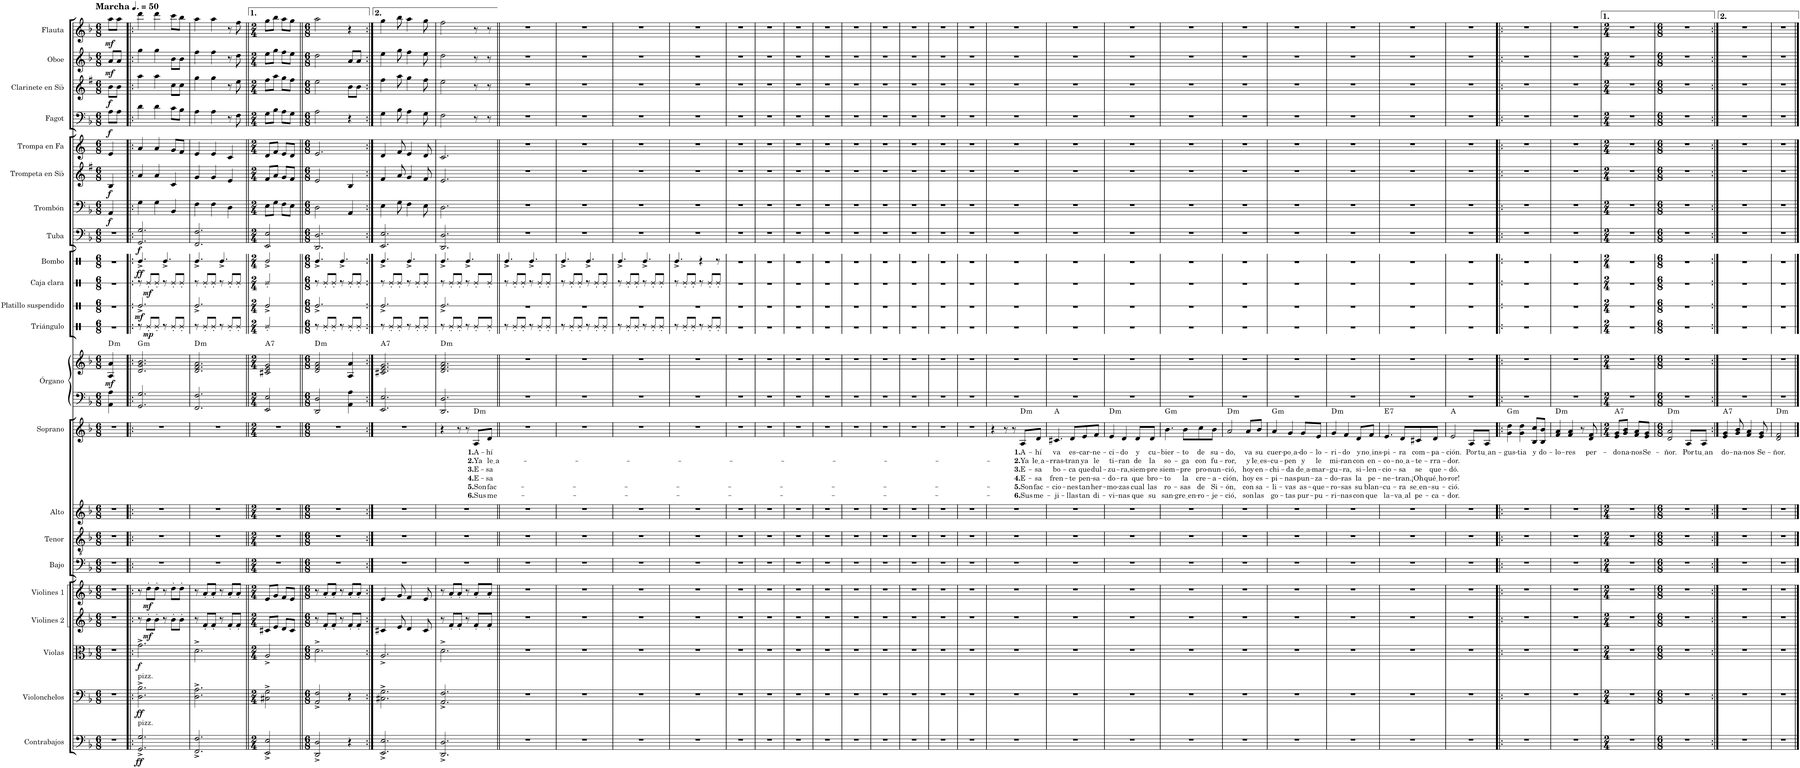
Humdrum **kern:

**kern	**dynam	**kern	**dynam	**kern	**dynam	**kern	**dynam	**kern	**dynam	**kern	**kern	**kern	**kern	**text	**text	**text	**text	**text	**text	**harte	**kern	**kern	**dynam	**harte	**kern	**dynam	**kern	**dynam	**kern	**dynam	**kern	**dynam	**kern	**dynam	**kern	**dynam	**kern	**dynam	**kern	**kern	**dynam	**kern	**dynam	**kern	**dynam	**kern	**dynam
*part22	*part22	*part21	*part21	*part20	*part20	*part19	*part19	*part18	*part18	*part17	*part16	*part15	*part14	*part14	*part14	*part14	*part14	*part14	*part14	*part14	*part13	*part13	*part13	*part13	*part12	*part12	*part11	*part11	*part10	*part10	*part9	*part9	*part8	*part8	*part7	*part7	*part6	*part6	*part5	*part4	*part4	*part3	*part3	*part2	*part2	*part1	*part1
*staff23	*staff23	*staff22	*staff22	*staff21	*staff21	*staff20	*staff20	*staff19	*staff19	*staff18	*staff17	*staff16	*staff15	*staff15	*staff15	*staff15	*staff15	*staff15	*staff15	*	*staff14	*staff13	*staff13/14	*	*staff12	*staff12	*staff11	*staff11	*staff10	*staff10	*staff9	*staff9	*staff8	*staff8	*staff7	*staff7	*staff6	*staff6	*staff5	*staff4	*staff4	*staff3	*staff3	*staff2	*staff2	*staff1	*staff1
*I"Contrabajos	*	*I"Violonchelos	*	*I"Violas	*	*I"Violines 2	*	*I"Violines 1	*	*I"Bajo	*I"Tenor	*I"Alto	*I"Soprano	*	*	*	*	*	*	*	*I"Órgano	*	*	*	*I"Triángulo	*	*I"Platillo suspendido	*	*I"Caja clara	*	*I"Bombo	*	*I"Tuba	*	*I"Trombón	*	*I"Trompeta en Sib	*	*I"Trompa en Fa	*I"Fagot	*	*I"Clarinete en Sib	*	*I"Oboe	*	*I"Flauta	*
*I'Cbs.	*	*I'Vcs.	*	*I'Vlas.	*	*I'Vlns. 2	*	*I'Vlns. 1	*	*I'B.	*I'T.	*I'A.	*I'S.	*	*	*	*	*	*	*	*	*	*	*	*	*	*I'Plat. Sus.	*	*I'Caj. Cla.	*	*I'Bmb.	*	*I'Tba.	*	*I'Tbn.	*	*I'Tpt. en Sib	*	*	*I'Fg.	*	*I'Cl. en Sib	*	*I'Ob.	*	*I'Fl.	*
*	*	*	*	*	*	*	*	*	*	*	*	*	*	*	*	*	*	*	*	*	*	*	*	*	*stria1	*	*stria1	*	*stria1	*	*stria1	*	*	*	*	*	*	*	*	*	*	*	*	*	*	*	*
*clefF4	*	*clefF4	*	*clefC3	*	*clefG2	*	*clefG2	*	*clefF4	*clefGv2	*clefG2	*clefG2	*	*	*	*	*	*	*	*clefF4	*clefG2	*	*	*clefX	*	*clefX	*	*clefX	*	*clefX	*	*clefF4	*	*clefF4	*	*clefG2	*	*clefG2	*clefF4	*	*clefG2	*	*clefG2	*	*clefG2	*
*Trd7c12	*	*	*	*	*	*	*	*	*	*	*	*	*	*	*	*	*	*	*	*	*	*	*	*	*	*	*	*	*	*	*	*	*	*	*	*	*Trd1c2	*	*Trd4c7	*	*	*Trd1c2	*	*	*	*	*
*k[b-]	*	*k[b-]	*	*k[b-]	*	*k[b-]	*	*k[b-]	*	*k[b-]	*k[b-]	*k[b-]	*k[b-]	*	*	*	*	*	*	*	*k[b-]	*k[b-]	*	*	*k[]	*	*k[]	*	*k[]	*	*k[]	*	*k[b-]	*	*k[b-]	*	*k[f#]	*	*k[]	*k[b-]	*	*k[f#]	*	*k[b-]	*	*k[b-]	*
*M6/8	*	*M6/8	*	*M6/8	*	*M6/8	*	*M6/8	*	*M6/8	*M6/8	*M6/8	*M6/8	*	*	*	*	*	*	*	*M6/8	*M6/8	*	*	*M6/8	*	*M6/8	*	*M6/8	*	*M6/8	*	*M6/8	*	*M6/8	*	*M6/8	*	*M6/8	*M6/8	*	*M6/8	*	*M6/8	*	*M6/8	*
*MM75	*	*MM75	*	*MM75	*	*MM75	*	*MM75	*	*MM75	*MM75	*MM75	*MM75	*	*	*	*	*	*	*	*MM75	*MM75	*	*	*MM75	*	*MM75	*	*MM75	*	*MM75	*	*MM75	*	*MM75	*	*MM75	*	*MM75	*MM75	*	*MM75	*	*MM75	*	*MM75	*
=1	=1	=1	=1	=1	=1	=1	=1	=1	=1	=1	=1	=1	=1	=1	=1	=1	=1	=1	=1	=1	=1	=1	=1	=1	=1	=1	=1	=1	=1	=1	=1	=1	=1	=1	=1	=1	=1	=1	=1	=1	=1	=1	=1	=1	=1	=1	=1
!	!	!	!	!	!	!	!	!	!	!	!	!	!	!	!	!	!	!	!	!	!	!	!	!	!	!	!	!	!	!	!	!	!	!	!	!	!	!	!	!	!	!	!	!	!	!LO:TX:a:B:t=Marcha	!
!	!	!	!	!	!	!	!	!	!	!	!	!	!	!	!	!	!	!	!	!	!	!	!LO:DY:b	!LO:H:kt=m	!	!	!	!	!	!	!	!	!	!	!	!LO:DY:b	!	!LO:DY:b	!	!	!LO:DY:b	!	!LO:DY:b	!	!LO:DY:b	!	!LO:DY:b
2.r	.	2.r	.	2.r	.	2.r	.	2.r	.	2.r	2.r	2.r	2.r	.	.	.	.	.	.	.	4AA\ 4A\	4A/ 4a/	mf	D:min	2.r	.	2.r	.	2.r	.	2.r	.	2.r	.	4AA/	f	4B/	f	4e/	8A\L	f	8b\L	f	8a/L	mf	8aa\L	mf
.	.	.	.	.	.	.	.	.	.	.	.	.	.	.	.	.	.	.	.	.	.	.	.	.	.	.	.	.	.	.	.	.	.	.	.	.	.	.	.	8A\J	.	8b\J	.	8a/J	.	8aa\J	.
.	.	.	.	.	.	.	.	.	.	.	.	.	.	.	.	.	.	.	.	.	2ryy	2ryy	.	.	.	.	.	.	.	.	.	.	.	.	2ryy	.	2ryy	.	2ryy	2ryy	.	2ryy	.	2ryy	.	2ryy	.
=2!|:	=2!|:	=2!|:	=2!|:	=2!|:	=2!|:	=2!|:	=2!|:	=2!|:	=2!|:	=2!|:	=2!|:	=2!|:	=2!|:	=2!|:	=2!|:	=2!|:	=2!|:	=2!|:	=2!|:	=2!|:	=2!|:	=2!|:	=2!|:	=2!|:	=2!|:	=2!|:	=2!|:	=2!|:	=2!|:	=2!|:	=2!|:	=2!|:	=2!|:	=2!|:	=2!|:	=2!|:	=2!|:	=2!|:	=2!|:	=2!|:	=2!|:	=2!|:	=2!|:	=2!|:	=2!|:	=2!|:	=2!|:
!	!	!LO:TX:a:t=pizz.	!	!	!	!	!	!	!	!	!	!	!	!	!	!	!	!	!	!	!	!	!	!	!	!	!	!	!	!	!	!	!	!	!	!	!	!	!	!	!	!	!	!	!	!	!
!LO:TX:a:t=pizz.	!	!	!	!	!	!	!	!	!	!	!	!	!	!	!	!	!	!	!	!	!	!	!	!	!	!	!	!	!	!	!	!	!	!	!	!	!	!	!	!	!	!	!	!	!	!	!
!	!LO:DY:b	!	!LO:DY:b	!	!LO:DY:b	!	!	!	!	!	!	!	!	!	!	!	!	!	!	!	!	!	!	!LO:H:kt=m	!	!	!	!LO:DY:b	!	!	!	!LO:DY:b	!	!LO:DY:b	!	!	!	!	!	!	!	!	!	!	!	!	!
2.GG/^ 2.G/^	ff	2.D\^ 2.B-\^	ff	2.g^\	f	8r	.	8r	.	2.r	2.r	2.r	2.r	.	.	.	.	.	.	.	2.GG/ 2.G/	2.d/ 2.g/ 2.b-/	.	G:min	8r	.	2.Re^/	mf	8r	.	4.Re^/	ff	2.GG/ 2.G/	f	4G\	.	4a/	.	4a/	4d\	.	4aa\	.	4gg\	.	4ddd\	.
!	!	!	!	!	!	!	!LO:DY:b	!	!LO:DY:b	!	!	!	!	!	!	!	!	!	!	!	!	!	!	!	!	!LO:DY:b	!	!	!	!LO:DY:b	!	!	!	!	!	!	!	!	!	!	!	!	!	!	!	!	!
.	.	.	.	.	.	8b-'\L	mf	8dd'\L	mf	.	.	.	.	.	.	.	.	.	.	.	.	.	.	.	8Re'/L	mp	.	.	8Re'/L	mf	.	.	.	.	.	.	.	.	.	.	.	.	.	.	.	.	.
.	.	.	.	.	.	8b-'\J	.	8dd'\J	.	.	.	.	.	.	.	.	.	.	.	.	.	.	.	.	8Re'/J	.	.	.	8Re'/J	.	.	.	.	.	4G\	.	4a/	.	4a/	4d\	.	4aa\	.	4gg\	.	4ddd\	.
.	.	.	.	.	.	8r	.	8r	.	.	.	.	.	.	.	.	.	.	.	.	.	.	.	.	8r	.	.	.	8r	.	4.Re^/	.	.	.	.	.	.	.	.	.	.	.	.	.	.	.	.
.	.	.	.	.	.	8b-'\L	.	8dd'\L	.	.	.	.	.	.	.	.	.	.	.	.	.	.	.	.	8Re'/L	.	.	.	8Re'/L	.	.	.	.	.	4BB-/	.	4c/	.	8g/L	8c\L	.	8cc\L	.	8b-\L	.	8ccc\L	.
.	.	.	.	.	.	8b-'\J	.	8dd'\J	.	.	.	.	.	.	.	.	.	.	.	.	.	.	.	.	8Re'/J	.	.	.	8Re'/J	.	.	.	.	.	.	.	.	.	8f/J	8B-\J	.	8cc\J	.	8b-\J	.	8bb-\J	.
=3	=3	=3	=3	=3	=3	=3	=3	=3	=3	=3	=3	=3	=3	=3	=3	=3	=3	=3	=3	=3	=3	=3	=3	=3	=3	=3	=3	=3	=3	=3	=3	=3	=3	=3	=3	=3	=3	=3	=3	=3	=3	=3	=3	=3	=3	=3	=3
!	!	!	!	!	!	!	!	!	!	!	!	!	!	!	!	!	!	!	!	!	!	!	!	!LO:H:kt=m	!	!	!	!	!	!	!	!	!	!	!	!	!	!	!	!	!	!	!	!	!	!	!
2.FF/^ 2.F/^	.	2.D\^ 2.A\^	.	2.d^\	.	8r	.	8r	.	2.r	2.r	2.r	2.r	.	.	.	.	.	.	.	2.FF/ 2.F/	2.d/ 2.f/ 2.a/	.	D:min	8r	.	2.Re^/	.	8r	.	4.Re^/	.	2.FF/ 2.F/	.	4F\	.	4g/	.	4e/	4A\	.	4gg\	.	4ff\	.	4aa\	.
.	.	.	.	.	.	8f'/L	.	8a'/L	.	.	.	.	.	.	.	.	.	.	.	.	.	.	.	.	8Re'/L	.	.	.	8Re'/L	.	.	.	.	.	.	.	.	.	.	.	.	.	.	.	.	.	.
.	.	.	.	.	.	8f'/J	.	8a'/J	.	.	.	.	.	.	.	.	.	.	.	.	.	.	.	.	8Re'/J	.	.	.	8Re'/J	.	.	.	.	.	4F\	.	4g/	.	4e/	4A\	.	4gg\	.	4ff\	.	4aa\	.
.	.	.	.	.	.	8r	.	8r	.	.	.	.	.	.	.	.	.	.	.	.	.	.	.	.	8r	.	.	.	8r	.	4.Re^/	.	.	.	.	.	.	.	.	.	.	.	.	.	.	.	.
.	.	.	.	.	.	8f'/L	.	8a'/L	.	.	.	.	.	.	.	.	.	.	.	.	.	.	.	.	8Re'/L	.	.	.	8Re'/L	.	.	.	.	.	4D\	.	4e/	.	4c/	8r	.	8r	.	8r	.	8r	.
.	.	.	.	.	.	8f'/J	.	8a'/J	.	.	.	.	.	.	.	.	.	.	.	.	.	.	.	.	8Re'/J	.	.	.	8Re'/J	.	.	.	.	.	.	.	.	.	.	8F\	.	8ee\	.	8dd\	.	8ff\	.
=4||	=4||	=4||	=4||	=4||	=4||	=4||	=4||	=4||	=4||	=4||	=4||	=4||	=4||	=4||	=4||	=4||	=4||	=4||	=4||	=4||	=4||	=4||	=4||	=4||	=4||	=4||	=4||	=4||	=4||	=4||	=4||	=4||	=4||	=4||	=4||	=4||	=4||	=4||	=4||	=4||	=4||	=4||	=4||	=4||	=4||	=4||	=4||
*M2/4	*	*M2/4	*	*M2/4	*	*M2/4	*	*M2/4	*	*M2/4	*M2/4	*M2/4	*M2/4	*	*	*	*	*	*	*	*M2/4	*M2/4	*	*	*M2/4	*	*M2/4	*	*M2/4	*	*M2/4	*	*M2/4	*	*M2/4	*	*M2/4	*	*M2/4	*M2/4	*	*M2/4	*	*M2/4	*	*M2/4	*
!	!	!	!	!	!	!	!	!	!	!	!	!	!	!	!	!	!	!	!	!	!	!	!	!LO:H:kt=7	!	!	!	!	!	!	!	!	!	!	!	!	!	!	!	!	!	!	!	!	!	!	!
2EE/^ 2E/^	.	2C#X\^ 2G\^	.	2A^/	.	8c#X/L	.	8e/L	.	2r	2r	2r	2r	.	.	.	.	.	.	.	2EE/ 2E/	2c#X/ 2e/ 2g/	.	A:7	2Re'/	.	2Re^/	.	2Re'/	.	2Re^/	.	2EE/ 2E/	.	8E\L	.	8f#/L	.	8d/L	8G\L	.	8ff#\L	.	8ee\L	.	8gg\L	.
.	.	.	.	.	.	8e/J	.	8g/J	.	.	.	.	.	.	.	.	.	.	.	.	.	.	.	.	.	.	.	.	.	.	.	.	.	.	8G\J	.	8a/J	.	8f/J	8B-\J	.	8aa\J	.	8gg\J	.	8bb-\J	.
.	.	.	.	.	.	8d/L	.	8f/L	.	.	.	.	.	.	.	.	.	.	.	.	.	.	.	.	.	.	.	.	.	.	.	.	.	.	8F\L	.	8g/L	.	8e/L	8A\L	.	8gg\L	.	8ff\L	.	8aa\L	.
.	.	.	.	.	.	8c#/J	.	8e/J	.	.	.	.	.	.	.	.	.	.	.	.	.	.	.	.	.	.	.	.	.	.	.	.	.	.	8E\J	.	8f#/J	.	8d/J	8G\J	.	8ff#\J	.	8ee\J	.	8gg\J	.
=5||	=5||	=5||	=5||	=5||	=5||	=5||	=5||	=5||	=5||	=5||	=5||	=5||	=5||	=5||	=5||	=5||	=5||	=5||	=5||	=5||	=5||	=5||	=5||	=5||	=5||	=5||	=5||	=5||	=5||	=5||	=5||	=5||	=5||	=5||	=5||	=5||	=5||	=5||	=5||	=5||	=5||	=5||	=5||	=5||	=5||	=5||	=5||
*M6/8	*	*M6/8	*	*M6/8	*	*M6/8	*	*M6/8	*	*M6/8	*M6/8	*M6/8	*M6/8	*	*	*	*	*	*	*	*M6/8	*M6/8	*	*	*M6/8	*	*M6/8	*	*M6/8	*	*M6/8	*	*M6/8	*	*M6/8	*	*M6/8	*	*M6/8	*M6/8	*	*M6/8	*	*M6/8	*	*M6/8	*
!	!	!	!	!	!	!	!	!	!	!	!	!	!	!	!	!	!	!	!	!	!	!	!	!LO:H:kt=m	!	!	!	!	!	!	!	!	!	!	!	!	!	!	!	!	!	!	!	!	!	!	!
2DD/^ 2D/^	.	2AA/^ 2F/^	.	2.d^\	.	8r	.	8r	.	2.r	2.r	2.r	2.r	.	.	.	.	.	.	.	2DD/ 2D/	2d/ 2f/ 2a/	.	D:min	8r	.	2.Re^/	.	8r	.	4.Re^/	.	2.DD/ 2.D/	.	2D\	.	2e/	.	2.e/	2A\	.	2ee\	.	2dd\	.	2aa\	.
.	.	.	.	.	.	8f'/L	.	8a'/L	.	.	.	.	.	.	.	.	.	.	.	.	.	.	.	.	8Re'/L	.	.	.	8Re'/L	.	.	.	.	.	.	.	.	.	.	.	.	.	.	.	.	.	.
.	.	.	.	.	.	8f'/J	.	8a'/J	.	.	.	.	.	.	.	.	.	.	.	.	.	.	.	.	8Re'/J	.	.	.	8Re'/J	.	.	.	.	.	.	.	.	.	.	.	.	.	.	.	.	.	.
.	.	.	.	.	.	8r	.	8r	.	.	.	.	.	.	.	.	.	.	.	.	.	.	.	.	8r	.	.	.	8r	.	4.Re^/	.	.	.	.	.	.	.	.	.	.	.	.	.	.	.	.
4r	.	4r	.	.	.	8f'/L	.	8a'/L	.	.	.	.	.	.	.	.	.	.	.	.	4AA\ 4A\	4A/ 4a/	.	.	8Re'/L	.	.	.	8Re'/L	.	.	.	.	.	4AA/	.	4B/	.	.	4r	.	8b\L	.	8a/L	.	4r	.
.	.	.	.	.	.	8f'/J	.	8a'/J	.	.	.	.	.	.	.	.	.	.	.	.	.	.	.	.	8Re'/J	.	.	.	8Re'/J	.	.	.	.	.	.	.	.	.	.	.	.	8b\J	.	8a/J	.	.	.
=6:|!	=6:|!	=6:|!	=6:|!	=6:|!	=6:|!	=6:|!	=6:|!	=6:|!	=6:|!	=6:|!	=6:|!	=6:|!	=6:|!	=6:|!	=6:|!	=6:|!	=6:|!	=6:|!	=6:|!	=6:|!	=6:|!	=6:|!	=6:|!	=6:|!	=6:|!	=6:|!	=6:|!	=6:|!	=6:|!	=6:|!	=6:|!	=6:|!	=6:|!	=6:|!	=6:|!	=6:|!	=6:|!	=6:|!	=6:|!	=6:|!	=6:|!	=6:|!	=6:|!	=6:|!	=6:|!	=6:|!	=6:|!
!	!	!	!	!	!	!	!	!	!	!	!	!	!	!	!	!	!	!	!	!	!	!	!	!LO:H:kt=7	!	!	!	!	!	!	!	!	!	!	!	!	!	!	!	!	!	!	!	!	!	!	!
2.EE/^ 2.E/^	.	2.C#X\^ 2.G\^	.	2.A^/	.	4c#X/	.	4e/	.	2.r	2.r	2.r	2.r	.	.	.	.	.	.	.	2.EE/ 2.E/	2.c#X/ 2.e/ 2.g/	.	A:7	8r	.	2.Re^/	.	8r	.	4.Re^/	.	2.EE/ 2.E/	.	4E\	.	4f#/	.	4d/	4G\	.	4ff#\	.	4ee\	.	4gg\	.
.	.	.	.	.	.	.	.	.	.	.	.	.	.	.	.	.	.	.	.	.	.	.	.	.	8Re'/L	.	.	.	8Re'/L	.	.	.	.	.	.	.	.	.	.	.	.	.	.	.	.	.	.
.	.	.	.	.	.	8e/	.	8g/	.	.	.	.	.	.	.	.	.	.	.	.	.	.	.	.	8Re'/J	.	.	.	8Re'/J	.	.	.	.	.	8G\	.	8a/	.	8f/	8B-\	.	8aa\	.	8gg\	.	8bb-\	.
.	.	.	.	.	.	4d/	.	4f/	.	.	.	.	.	.	.	.	.	.	.	.	.	.	.	.	8r	.	.	.	8r	.	4.Re^/	.	.	.	4F\	.	4g/	.	4e/	4A\	.	4gg\	.	4ff\	.	4aa\	.
.	.	.	.	.	.	.	.	.	.	.	.	.	.	.	.	.	.	.	.	.	.	.	.	.	8Re'/L	.	.	.	8Re'/L	.	.	.	.	.	.	.	.	.	.	.	.	.	.	.	.	.	.
.	.	.	.	.	.	8c#/	.	8e/	.	.	.	.	.	.	.	.	.	.	.	.	.	.	.	.	8Re'/J	.	.	.	8Re'/J	.	.	.	.	.	8E\	.	8f#/	.	8d/	8G\	.	8ff#\	.	8ee\	.	8gg\	.
=7	=7	=7	=7	=7	=7	=7	=7	=7	=7	=7	=7	=7	=7	=7	=7	=7	=7	=7	=7	=7	=7	=7	=7	=7	=7	=7	=7	=7	=7	=7	=7	=7	=7	=7	=7	=7	=7	=7	=7	=7	=7	=7	=7	=7	=7	=7	=7
!	!	!	!	!	!	!	!	!	!	!	!	!	!	!	!	!	!	!	!	!	!	!	!	!LO:H:kt=m	!	!	!	!	!	!	!	!	!	!	!	!	!	!	!	!	!	!	!	!	!	!	!
2.DD/^ 2.D/^	.	2.AA/^ 2.F/^	.	2.d^\	.	8r	.	8r	.	2.r	2.r	2.r	4r	.	.	.	.	.	.	.	2.DD/ 2.D/	2.d/ 2.f/ 2.a/	.	D:min	8r	.	2.Re^/	.	8r	.	4.Re^/	.	2.DD/ 2.D/	.	2.D\	.	2.e/	.	2.c/	2F\	.	2ee\	.	2dd\	.	2ff\	.
.	.	.	.	.	.	8f'/L	.	8a'/L	.	.	.	.	.	.	.	.	.	.	.	.	.	.	.	.	8Re'/L	.	.	.	8Re'/L	.	.	.	.	.	.	.	.	.	.	.	.	.	.	.	.	.	.
.	.	.	.	.	.	8f'/J	.	8a'/J	.	.	.	.	8r	.	.	.	.	.	.	.	.	.	.	.	8Re'/J	.	.	.	8Re'/J	.	.	.	.	.	.	.	.	.	.	.	.	.	.	.	.	.	.
.	.	.	.	.	.	8r	.	8r	.	.	.	.	8r	.	.	.	.	.	.	.	.	.	.	.	8r	.	.	.	8r	.	4.Re^/	.	.	.	.	.	.	.	.	.	.	.	.	.	.	.	.
!	!	!	!	!	!	!	!	!	!	!	!	!	!	!LO:LY:b	!LO:LY:b	!LO:LY:b	!LO:LY:b	!LO:LY:b	!LO:LY:b	!LO:H:kt=m	!	!	!	!	!	!	!	!	!	!	!	!	!	!	!	!	!	!	!	!	!	!	!	!	!	!	!
.	.	.	.	.	.	8f'/L	.	8a'/L	.	.	.	.	8A/L	1. A	2. Ya	3. E	4. E	5. Son	6. Sus	D:min	.	.	.	.	8Re'/L	.	.	.	8Re'/L	.	.	.	.	.	.	.	.	.	.	8r	.	8r	.	8r	.	8r	.
!	!	!	!	!	!	!	!	!	!	!	!	!	!	!LO:LY:b	!LO:LY:b	!LO:LY:b	!LO:LY:b	!LO:LY:b	!LO:LY:b	!	!	!	!	!	!	!	!	!	!	!	!	!	!	!	!	!	!	!	!	!	!	!	!	!	!	!	!
.	.	.	.	.	.	8f'/J	.	8a'/J	.	.	.	.	8d/J	-hí	le a	-sa	-sa	fac-	me-	.	.	.	.	.	8Re'/J	.	.	.	8Re'/J	.	.	.	.	.	.	.	.	.	.	8r	.	8r	.	8r	.	8r	.
=8||	=8||	=8||	=8||	=8||	=8||	=8||	=8||	=8||	=8||	=8||	=8||	=8||	=8||	=8||	=8||	=8||	=8||	=8||	=8||	=8||	=8||	=8||	=8||	=8||	=8||	=8||	=8||	=8||	=8||	=8||	=8||	=8||	=8||	=8||	=8||	=8||	=8||	=8||	=8||	=8||	=8||	=8||	=8||	=8||	=8||	=8||	=8||
2.r	.	2.r	.	2.r	.	2.r	.	2.r	.	2.r	2.r	2.r	2.r	.	.	.	.	.	.	.	2.r	2.r	.	.	8r	.	2.r	.	8r	.	4.Re^/	.	2.r	.	2.r	.	2.r	.	2.r	2.r	.	2.r	.	2.r	.	2.r	.
.	.	.	.	.	.	.	.	.	.	.	.	.	.	.	.	.	.	.	.	.	.	.	.	.	8Re'/L	.	.	.	8Re'/L	.	.	.	.	.	.	.	.	.	.	.	.	.	.	.	.	.	.
.	.	.	.	.	.	.	.	.	.	.	.	.	.	.	.	.	.	.	.	.	.	.	.	.	8Re'/J	.	.	.	8Re'/J	.	.	.	.	.	.	.	.	.	.	.	.	.	.	.	.	.	.
.	.	.	.	.	.	.	.	.	.	.	.	.	.	.	.	.	.	.	.	.	.	.	.	.	8r	.	.	.	8r	.	4.Re^/	.	.	.	.	.	.	.	.	.	.	.	.	.	.	.	.
.	.	.	.	.	.	.	.	.	.	.	.	.	.	.	.	.	.	.	.	.	.	.	.	.	8Re'/L	.	.	.	8Re'/L	.	.	.	.	.	.	.	.	.	.	.	.	.	.	.	.	.	.
.	.	.	.	.	.	.	.	.	.	.	.	.	.	.	.	.	.	.	.	.	.	.	.	.	8Re'/J	.	.	.	8Re'/J	.	.	.	.	.	.	.	.	.	.	.	.	.	.	.	.	.	.
=9	=9	=9	=9	=9	=9	=9	=9	=9	=9	=9	=9	=9	=9	=9	=9	=9	=9	=9	=9	=9	=9	=9	=9	=9	=9	=9	=9	=9	=9	=9	=9	=9	=9	=9	=9	=9	=9	=9	=9	=9	=9	=9	=9	=9	=9	=9	=9
2.r	.	2.r	.	2.r	.	2.r	.	2.r	.	2.r	2.r	2.r	2.r	.	.	.	.	.	.	.	2.r	2.r	.	.	8r	.	2.r	.	8r	.	4.Re^/	.	2.r	.	2.r	.	2.r	.	2.r	2.r	.	2.r	.	2.r	.	2.r	.
.	.	.	.	.	.	.	.	.	.	.	.	.	.	.	.	.	.	.	.	.	.	.	.	.	8Re'/L	.	.	.	8Re'/L	.	.	.	.	.	.	.	.	.	.	.	.	.	.	.	.	.	.
.	.	.	.	.	.	.	.	.	.	.	.	.	.	.	.	.	.	.	.	.	.	.	.	.	8Re'/J	.	.	.	8Re'/J	.	.	.	.	.	.	.	.	.	.	.	.	.	.	.	.	.	.
.	.	.	.	.	.	.	.	.	.	.	.	.	.	.	.	.	.	.	.	.	.	.	.	.	8r	.	.	.	8r	.	4.Re^/	.	.	.	.	.	.	.	.	.	.	.	.	.	.	.	.
.	.	.	.	.	.	.	.	.	.	.	.	.	.	.	.	.	.	.	.	.	.	.	.	.	8Re'/L	.	.	.	8Re'/L	.	.	.	.	.	.	.	.	.	.	.	.	.	.	.	.	.	.
.	.	.	.	.	.	.	.	.	.	.	.	.	.	.	.	.	.	.	.	.	.	.	.	.	8Re'/J	.	.	.	8Re'/J	.	.	.	.	.	.	.	.	.	.	.	.	.	.	.	.	.	.
=10	=10	=10	=10	=10	=10	=10	=10	=10	=10	=10	=10	=10	=10	=10	=10	=10	=10	=10	=10	=10	=10	=10	=10	=10	=10	=10	=10	=10	=10	=10	=10	=10	=10	=10	=10	=10	=10	=10	=10	=10	=10	=10	=10	=10	=10	=10	=10
2.r	.	2.r	.	2.r	.	2.r	.	2.r	.	2.r	2.r	2.r	2.r	.	.	.	.	.	.	.	2.r	2.r	.	.	8r	.	2.r	.	8r	.	4.Re^/	.	2.r	.	2.r	.	2.r	.	2.r	2.r	.	2.r	.	2.r	.	2.r	.
.	.	.	.	.	.	.	.	.	.	.	.	.	.	.	.	.	.	.	.	.	.	.	.	.	8Re'/L	.	.	.	8Re'/L	.	.	.	.	.	.	.	.	.	.	.	.	.	.	.	.	.	.
.	.	.	.	.	.	.	.	.	.	.	.	.	.	.	.	.	.	.	.	.	.	.	.	.	8Re'/J	.	.	.	8Re'/J	.	.	.	.	.	.	.	.	.	.	.	.	.	.	.	.	.	.
.	.	.	.	.	.	.	.	.	.	.	.	.	.	.	.	.	.	.	.	.	.	.	.	.	8r	.	.	.	8r	.	4.Re^/	.	.	.	.	.	.	.	.	.	.	.	.	.	.	.	.
.	.	.	.	.	.	.	.	.	.	.	.	.	.	.	.	.	.	.	.	.	.	.	.	.	8Re'/L	.	.	.	8Re'/L	.	.	.	.	.	.	.	.	.	.	.	.	.	.	.	.	.	.
.	.	.	.	.	.	.	.	.	.	.	.	.	.	.	.	.	.	.	.	.	.	.	.	.	8Re'/J	.	.	.	8Re'/J	.	.	.	.	.	.	.	.	.	.	.	.	.	.	.	.	.	.
=11	=11	=11	=11	=11	=11	=11	=11	=11	=11	=11	=11	=11	=11	=11	=11	=11	=11	=11	=11	=11	=11	=11	=11	=11	=11	=11	=11	=11	=11	=11	=11	=11	=11	=11	=11	=11	=11	=11	=11	=11	=11	=11	=11	=11	=11	=11	=11
2.r	.	2.r	.	2.r	.	2.r	.	2.r	.	2.r	2.r	2.r	2.r	.	.	.	.	.	.	.	2.r	2.r	.	.	8r	.	2.r	.	8r	.	4.Re^/	.	2.r	.	2.r	.	2.r	.	2.r	2.r	.	2.r	.	2.r	.	2.r	.
.	.	.	.	.	.	.	.	.	.	.	.	.	.	.	.	.	.	.	.	.	.	.	.	.	8Re'/L	.	.	.	8Re'/L	.	.	.	.	.	.	.	.	.	.	.	.	.	.	.	.	.	.
.	.	.	.	.	.	.	.	.	.	.	.	.	.	.	.	.	.	.	.	.	.	.	.	.	8Re'/J	.	.	.	8Re'/J	.	.	.	.	.	.	.	.	.	.	.	.	.	.	.	.	.	.
.	.	.	.	.	.	.	.	.	.	.	.	.	.	.	.	.	.	.	.	.	.	.	.	.	8r	.	.	.	8r	.	4r	.	.	.	.	.	.	.	.	.	.	.	.	.	.	.	.
.	.	.	.	.	.	.	.	.	.	.	.	.	.	.	.	.	.	.	.	.	.	.	.	.	8Re'/L	.	.	.	8Re'/L	.	.	.	.	.	.	.	.	.	.	.	.	.	.	.	.	.	.
.	.	.	.	.	.	.	.	.	.	.	.	.	.	.	.	.	.	.	.	.	.	.	.	.	8Re'/J	.	.	.	8Re'/J	.	8r	.	.	.	.	.	.	.	.	.	.	.	.	.	.	.	.
=12	=12	=12	=12	=12	=12	=12	=12	=12	=12	=12	=12	=12	=12	=12	=12	=12	=12	=12	=12	=12	=12	=12	=12	=12	=12	=12	=12	=12	=12	=12	=12	=12	=12	=12	=12	=12	=12	=12	=12	=12	=12	=12	=12	=12	=12	=12	=12
2.r	.	2.r	.	2.r	.	2.r	.	2.r	.	2.r	2.r	2.r	2.r	.	.	.	.	.	.	.	2.r	2.r	.	.	2.r	.	2.r	.	2.r	.	2.r	.	2.r	.	2.r	.	2.r	.	2.r	2.r	.	2.r	.	2.r	.	2.r	.
=13	=13	=13	=13	=13	=13	=13	=13	=13	=13	=13	=13	=13	=13	=13	=13	=13	=13	=13	=13	=13	=13	=13	=13	=13	=13	=13	=13	=13	=13	=13	=13	=13	=13	=13	=13	=13	=13	=13	=13	=13	=13	=13	=13	=13	=13	=13	=13
2.r	.	2.r	.	2.r	.	2.r	.	2.r	.	2.r	2.r	2.r	2.r	.	.	.	.	.	.	.	2.r	2.r	.	.	2.r	.	2.r	.	2.r	.	2.r	.	2.r	.	2.r	.	2.r	.	2.r	2.r	.	2.r	.	2.r	.	2.r	.
=14	=14	=14	=14	=14	=14	=14	=14	=14	=14	=14	=14	=14	=14	=14	=14	=14	=14	=14	=14	=14	=14	=14	=14	=14	=14	=14	=14	=14	=14	=14	=14	=14	=14	=14	=14	=14	=14	=14	=14	=14	=14	=14	=14	=14	=14	=14	=14
2.r	.	2.r	.	2.r	.	2.r	.	2.r	.	2.r	2.r	2.r	2.r	.	.	.	.	.	.	.	2.r	2.r	.	.	2.r	.	2.r	.	2.r	.	2.r	.	2.r	.	2.r	.	2.r	.	2.r	2.r	.	2.r	.	2.r	.	2.r	.
=15	=15	=15	=15	=15	=15	=15	=15	=15	=15	=15	=15	=15	=15	=15	=15	=15	=15	=15	=15	=15	=15	=15	=15	=15	=15	=15	=15	=15	=15	=15	=15	=15	=15	=15	=15	=15	=15	=15	=15	=15	=15	=15	=15	=15	=15	=15	=15
2.r	.	2.r	.	2.r	.	2.r	.	2.r	.	2.r	2.r	2.r	2.r	.	.	.	.	.	.	.	2.r	2.r	.	.	2.r	.	2.r	.	2.r	.	2.r	.	2.r	.	2.r	.	2.r	.	2.r	2.r	.	2.r	.	2.r	.	2.r	.
=16	=16	=16	=16	=16	=16	=16	=16	=16	=16	=16	=16	=16	=16	=16	=16	=16	=16	=16	=16	=16	=16	=16	=16	=16	=16	=16	=16	=16	=16	=16	=16	=16	=16	=16	=16	=16	=16	=16	=16	=16	=16	=16	=16	=16	=16	=16	=16
2.r	.	2.r	.	2.r	.	2.r	.	2.r	.	2.r	2.r	2.r	2.r	.	.	.	.	.	.	.	2.r	2.r	.	.	2.r	.	2.r	.	2.r	.	2.r	.	2.r	.	2.r	.	2.r	.	2.r	2.r	.	2.r	.	2.r	.	2.r	.
=17	=17	=17	=17	=17	=17	=17	=17	=17	=17	=17	=17	=17	=17	=17	=17	=17	=17	=17	=17	=17	=17	=17	=17	=17	=17	=17	=17	=17	=17	=17	=17	=17	=17	=17	=17	=17	=17	=17	=17	=17	=17	=17	=17	=17	=17	=17	=17
2.r	.	2.r	.	2.r	.	2.r	.	2.r	.	2.r	2.r	2.r	2.r	.	.	.	.	.	.	.	2.r	2.r	.	.	2.r	.	2.r	.	2.r	.	2.r	.	2.r	.	2.r	.	2.r	.	2.r	2.r	.	2.r	.	2.r	.	2.r	.
=18	=18	=18	=18	=18	=18	=18	=18	=18	=18	=18	=18	=18	=18	=18	=18	=18	=18	=18	=18	=18	=18	=18	=18	=18	=18	=18	=18	=18	=18	=18	=18	=18	=18	=18	=18	=18	=18	=18	=18	=18	=18	=18	=18	=18	=18	=18	=18
2.r	.	2.r	.	2.r	.	2.r	.	2.r	.	2.r	2.r	2.r	2.r	.	.	.	.	.	.	.	2.r	2.r	.	.	2.r	.	2.r	.	2.r	.	2.r	.	2.r	.	2.r	.	2.r	.	2.r	2.r	.	2.r	.	2.r	.	2.r	.
=19	=19	=19	=19	=19	=19	=19	=19	=19	=19	=19	=19	=19	=19	=19	=19	=19	=19	=19	=19	=19	=19	=19	=19	=19	=19	=19	=19	=19	=19	=19	=19	=19	=19	=19	=19	=19	=19	=19	=19	=19	=19	=19	=19	=19	=19	=19	=19
2.r	.	2.r	.	2.r	.	2.r	.	2.r	.	2.r	2.r	2.r	2.r	.	.	.	.	.	.	.	2.r	2.r	.	.	2.r	.	2.r	.	2.r	.	2.r	.	2.r	.	2.r	.	2.r	.	2.r	2.r	.	2.r	.	2.r	.	2.r	.
=20	=20	=20	=20	=20	=20	=20	=20	=20	=20	=20	=20	=20	=20	=20	=20	=20	=20	=20	=20	=20	=20	=20	=20	=20	=20	=20	=20	=20	=20	=20	=20	=20	=20	=20	=20	=20	=20	=20	=20	=20	=20	=20	=20	=20	=20	=20	=20
2.r	.	2.r	.	2.r	.	2.r	.	2.r	.	2.r	2.r	2.r	2.r	.	.	.	.	.	.	.	2.r	2.r	.	.	2.r	.	2.r	.	2.r	.	2.r	.	2.r	.	2.r	.	2.r	.	2.r	2.r	.	2.r	.	2.r	.	2.r	.
=21	=21	=21	=21	=21	=21	=21	=21	=21	=21	=21	=21	=21	=21	=21	=21	=21	=21	=21	=21	=21	=21	=21	=21	=21	=21	=21	=21	=21	=21	=21	=21	=21	=21	=21	=21	=21	=21	=21	=21	=21	=21	=21	=21	=21	=21	=21	=21
2.r	.	2.r	.	2.r	.	2.r	.	2.r	.	2.r	2.r	2.r	4r	.	.	.	.	.	.	.	2.r	2.r	.	.	2.r	.	2.r	.	2.r	.	2.r	.	2.r	.	2.r	.	2.r	.	2.r	2.r	.	2.r	.	2.r	.	2.r	.
.	.	.	.	.	.	.	.	.	.	.	.	.	8r	.	.	.	.	.	.	.	.	.	.	.	.	.	.	.	.	.	.	.	.	.	.	.	.	.	.	.	.	.	.	.	.	.	.
.	.	.	.	.	.	.	.	.	.	.	.	.	8r	.	.	.	.	.	.	.	.	.	.	.	.	.	.	.	.	.	.	.	.	.	.	.	.	.	.	.	.	.	.	.	.	.	.
!	!	!	!	!	!	!	!	!	!	!	!	!	!	!LO:LY:b	!LO:LY:b	!LO:LY:b	!LO:LY:b	!LO:LY:b	!LO:LY:b	!LO:H:kt=m	!	!	!	!	!	!	!	!	!	!	!	!	!	!	!	!	!	!	!	!	!	!	!	!	!	!	!
.	.	.	.	.	.	.	.	.	.	.	.	.	8A/L	1. A	2. Ya	3. E	4. E	5. Son	6. Sus	D:min	.	.	.	.	.	.	.	.	.	.	.	.	.	.	.	.	.	.	.	.	.	.	.	.	.	.	.
!	!	!	!	!	!	!	!	!	!	!	!	!	!	!LO:LY:b	!LO:LY:b	!LO:LY:b	!LO:LY:b	!LO:LY:b	!LO:LY:b	!	!	!	!	!	!	!	!	!	!	!	!	!	!	!	!	!	!	!	!	!	!	!	!	!	!	!	!
.	.	.	.	.	.	.	.	.	.	.	.	.	8d/J	-hí	le a	-sa	-sa	fac-	me-	.	.	.	.	.	.	.	.	.	.	.	.	.	.	.	.	.	.	.	.	.	.	.	.	.	.	.	.
=22	=22	=22	=22	=22	=22	=22	=22	=22	=22	=22	=22	=22	=22	=22	=22	=22	=22	=22	=22	=22	=22	=22	=22	=22	=22	=22	=22	=22	=22	=22	=22	=22	=22	=22	=22	=22	=22	=22	=22	=22	=22	=22	=22	=22	=22	=22	=22
!	!	!	!	!	!	!	!	!	!	!	!	!	!	!LO:LY:b	!LO:LY:b	!LO:LY:b	!LO:LY:b	!LO:LY:b	!LO:LY:b	!	!	!	!	!	!	!	!	!	!	!	!	!	!	!	!	!	!	!	!	!	!	!	!	!	!	!	!
2.r	.	2.r	.	2.r	.	2.r	.	2.r	.	2.r	2.r	2.r	4.c#X/	va	-rras-	bo-	fren-	-cio-	-ji-	A:maj	2.r	2.r	.	.	2.r	.	2.r	.	2.r	.	2.r	.	2.r	.	2.r	.	2.r	.	2.r	2.r	.	2.r	.	2.r	.	2.r	.
!	!	!	!	!	!	!	!	!	!	!	!	!	!	!LO:LY:b	!LO:LY:b	!LO:LY:b	!LO:LY:b	!LO:LY:b	!LO:LY:b	!	!	!	!	!	!	!	!	!	!	!	!	!	!	!	!	!	!	!	!	!	!	!	!	!	!	!	!
.	.	.	.	.	.	.	.	.	.	.	.	.	8d/L	es-	-tran	-ca	-te	-nes	-llas	.	.	.	.	.	.	.	.	.	.	.	.	.	.	.	.	.	.	.	.	.	.	.	.	.	.	.	.
!	!	!	!	!	!	!	!	!	!	!	!	!	!	!LO:LY:b	!LO:LY:b	!LO:LY:b	!LO:LY:b	!LO:LY:b	!LO:LY:b	!	!	!	!	!	!	!	!	!	!	!	!	!	!	!	!	!	!	!	!	!	!	!	!	!	!	!	!
.	.	.	.	.	.	.	.	.	.	.	.	.	8e/	-car-	ya	que	pen-	tan	tan	.	.	.	.	.	.	.	.	.	.	.	.	.	.	.	.	.	.	.	.	.	.	.	.	.	.	.	.
!	!	!	!	!	!	!	!	!	!	!	!	!	!	!LO:LY:b	!LO:LY:b	!LO:LY:b	!LO:LY:b	!LO:LY:b	!LO:LY:b	!	!	!	!	!	!	!	!	!	!	!	!	!	!	!	!	!	!	!	!	!	!	!	!	!	!	!	!
.	.	.	.	.	.	.	.	.	.	.	.	.	8f/J	-ne-	le	dul-	-sa-	her-	di-	.	.	.	.	.	.	.	.	.	.	.	.	.	.	.	.	.	.	.	.	.	.	.	.	.	.	.	.
=23	=23	=23	=23	=23	=23	=23	=23	=23	=23	=23	=23	=23	=23	=23	=23	=23	=23	=23	=23	=23	=23	=23	=23	=23	=23	=23	=23	=23	=23	=23	=23	=23	=23	=23	=23	=23	=23	=23	=23	=23	=23	=23	=23	=23	=23	=23	=23
!	!	!	!	!	!	!	!	!	!	!	!	!	!	!LO:LY:b	!LO:LY:b	!LO:LY:b	!LO:LY:b	!LO:LY:b	!LO:LY:b	!LO:H:kt=m	!	!	!	!	!	!	!	!	!	!	!	!	!	!	!	!	!	!	!	!	!	!	!	!	!	!	!
2.r	.	2.r	.	2.r	.	2.r	.	2.r	.	2.r	2.r	2.r	4e/	-ci-	ti-	-zu-	-do-	-mo-	-vi-	D:min	2.r	2.r	.	.	2.r	.	2.r	.	2.r	.	2.r	.	2.r	.	2.r	.	2.r	.	2.r	2.r	.	2.r	.	2.r	.	2.r	.
!	!	!	!	!	!	!	!	!	!	!	!	!	!	!LO:LY:b	!LO:LY:b	!LO:LY:b	!LO:LY:b	!LO:LY:b	!LO:LY:b	!	!	!	!	!	!	!	!	!	!	!	!	!	!	!	!	!	!	!	!	!	!	!	!	!	!	!	!
.	.	.	.	.	.	.	.	.	.	.	.	.	4d/	-do	-ran	-ra,	-ra	-zas	-nas	.	.	.	.	.	.	.	.	.	.	.	.	.	.	.	.	.	.	.	.	.	.	.	.	.	.	.	.
!	!	!	!	!	!	!	!	!	!	!	!	!	!	!LO:LY:b	!LO:LY:b	!LO:LY:b	!LO:LY:b	!LO:LY:b	!LO:LY:b	!	!	!	!	!	!	!	!	!	!	!	!	!	!	!	!	!	!	!	!	!	!	!	!	!	!	!	!
.	.	.	.	.	.	.	.	.	.	.	.	.	8d/L	y	de	siem-	que	cual	que	.	.	.	.	.	.	.	.	.	.	.	.	.	.	.	.	.	.	.	.	.	.	.	.	.	.	.	.
!	!	!	!	!	!	!	!	!	!	!	!	!	!	!LO:LY:b	!LO:LY:b	!LO:LY:b	!LO:LY:b	!LO:LY:b	!LO:LY:b	!	!	!	!	!	!	!	!	!	!	!	!	!	!	!	!	!	!	!	!	!	!	!	!	!	!	!	!
.	.	.	.	.	.	.	.	.	.	.	.	.	8d/J	cu-	la	-pre	bro-	las	su	.	.	.	.	.	.	.	.	.	.	.	.	.	.	.	.	.	.	.	.	.	.	.	.	.	.	.	.
=24	=24	=24	=24	=24	=24	=24	=24	=24	=24	=24	=24	=24	=24	=24	=24	=24	=24	=24	=24	=24	=24	=24	=24	=24	=24	=24	=24	=24	=24	=24	=24	=24	=24	=24	=24	=24	=24	=24	=24	=24	=24	=24	=24	=24	=24	=24	=24
!	!	!	!	!	!	!	!	!	!	!	!	!	!	!LO:LY:b	!LO:LY:b	!LO:LY:b	!LO:LY:b	!LO:LY:b	!LO:LY:b	!LO:H:kt=m	!	!	!	!	!	!	!	!	!	!	!	!	!	!	!	!	!	!	!	!	!	!	!	!	!	!	!
2.r	.	2.r	.	2.r	.	2.r	.	2.r	.	2.r	2.r	2.r	4.b-\	-bier-	so-	siem-	-to	ro-	san-	G:min	2.r	2.r	.	.	2.r	.	2.r	.	2.r	.	2.r	.	2.r	.	2.r	.	2.r	.	2.r	2.r	.	2.r	.	2.r	.	2.r	.
!	!	!	!	!	!	!	!	!	!	!	!	!	!	!LO:LY:b	!LO:LY:b	!LO:LY:b	!LO:LY:b	!LO:LY:b	!LO:LY:b	!	!	!	!	!	!	!	!	!	!	!	!	!	!	!	!	!	!	!	!	!	!	!	!	!	!	!	!
.	.	.	.	.	.	.	.	.	.	.	.	.	8b-\L	-to	-ga	-pre	la	-sas	gre en	.	.	.	.	.	.	.	.	.	.	.	.	.	.	.	.	.	.	.	.	.	.	.	.	.	.	.	.
!	!	!	!	!	!	!	!	!	!	!	!	!	!	!LO:LY:b	!LO:LY:b	!LO:LY:b	!LO:LY:b	!LO:LY:b	!LO:LY:b	!	!	!	!	!	!	!	!	!	!	!	!	!	!	!	!	!	!	!	!	!	!	!	!	!	!	!	!
.	.	.	.	.	.	.	.	.	.	.	.	.	8cc\	de	con	pro-	cre-	de	-ro-	.	.	.	.	.	.	.	.	.	.	.	.	.	.	.	.	.	.	.	.	.	.	.	.	.	.	.	.
!	!	!	!	!	!	!	!	!	!	!	!	!	!	!LO:LY:b	!LO:LY:b	!LO:LY:b	!LO:LY:b	!LO:LY:b	!LO:LY:b	!	!	!	!	!	!	!	!	!	!	!	!	!	!	!	!	!	!	!	!	!	!	!	!	!	!	!	!
.	.	.	.	.	.	.	.	.	.	.	.	.	8b-\J	su-	fu-	-nun-	-a-	Si-	-je-	.	.	.	.	.	.	.	.	.	.	.	.	.	.	.	.	.	.	.	.	.	.	.	.	.	.	.	.
=25	=25	=25	=25	=25	=25	=25	=25	=25	=25	=25	=25	=25	=25	=25	=25	=25	=25	=25	=25	=25	=25	=25	=25	=25	=25	=25	=25	=25	=25	=25	=25	=25	=25	=25	=25	=25	=25	=25	=25	=25	=25	=25	=25	=25	=25	=25	=25
!	!	!	!	!	!	!	!	!	!	!	!	!	!	!LO:LY:b	!LO:LY:b	!LO:LY:b	!LO:LY:b	!LO:LY:b	!LO:LY:b	!LO:H:kt=m	!	!	!	!	!	!	!	!	!	!	!	!	!	!	!	!	!	!	!	!	!	!	!	!	!	!	!
2.r	.	2.r	.	2.r	.	2.r	.	2.r	.	2.r	2.r	2.r	2a/	-do,	-ror,	-ció,	-ción,	-ón,	-ció,	D:min	2.r	2.r	.	.	2.r	.	2.r	.	2.r	.	2.r	.	2.r	.	2.r	.	2.r	.	2.r	2.r	.	2.r	.	2.r	.	2.r	.
!	!	!	!	!	!	!	!	!	!	!	!	!	!	!LO:LY:b	!LO:LY:b	!LO:LY:b	!LO:LY:b	!LO:LY:b	!LO:LY:b	!	!	!	!	!	!	!	!	!	!	!	!	!	!	!	!	!	!	!	!	!	!	!	!	!	!	!	!
.	.	.	.	.	.	.	.	.	.	.	.	.	8a/L	va	y	hoy	hoy	con	son	.	.	.	.	.	.	.	.	.	.	.	.	.	.	.	.	.	.	.	.	.	.	.	.	.	.	.	.
!	!	!	!	!	!	!	!	!	!	!	!	!	!	!LO:LY:b	!LO:LY:b	!LO:LY:b	!LO:LY:b	!LO:LY:b	!LO:LY:b	!	!	!	!	!	!	!	!	!	!	!	!	!	!	!	!	!	!	!	!	!	!	!	!	!	!	!	!
.	.	.	.	.	.	.	.	.	.	.	.	.	8b-/J	su	le es	en-	es-	sa-	las	.	.	.	.	.	.	.	.	.	.	.	.	.	.	.	.	.	.	.	.	.	.	.	.	.	.	.	.
=26	=26	=26	=26	=26	=26	=26	=26	=26	=26	=26	=26	=26	=26	=26	=26	=26	=26	=26	=26	=26	=26	=26	=26	=26	=26	=26	=26	=26	=26	=26	=26	=26	=26	=26	=26	=26	=26	=26	=26	=26	=26	=26	=26	=26	=26	=26	=26
!	!	!	!	!	!	!	!	!	!	!	!	!	!	!LO:LY:b	!LO:LY:b	!LO:LY:b	!LO:LY:b	!LO:LY:b	!LO:LY:b	!LO:H:kt=m	!	!	!	!	!	!	!	!	!	!	!	!	!	!	!	!	!	!	!	!	!	!	!	!	!	!	!
2.r	.	2.r	.	2.r	.	2.r	.	2.r	.	2.r	2.r	2.r	4a/	cuer-	-cu-	-chi-	-pi-	-li-	go-	G:min	2.r	2.r	.	.	2.r	.	2.r	.	2.r	.	2.r	.	2.r	.	2.r	.	2.r	.	2.r	2.r	.	2.r	.	2.r	.	2.r	.
!	!	!	!	!	!	!	!	!	!	!	!	!	!	!LO:LY:b	!LO:LY:b	!LO:LY:b	!LO:LY:b	!LO:LY:b	!LO:LY:b	!	!	!	!	!	!	!	!	!	!	!	!	!	!	!	!	!	!	!	!	!	!	!	!	!	!	!	!
.	.	.	.	.	.	.	.	.	.	.	.	.	4g/	po a	-pen	-da	-nas	-vas	-tas	.	.	.	.	.	.	.	.	.	.	.	.	.	.	.	.	.	.	.	.	.	.	.	.	.	.	.	.
!	!	!	!	!	!	!	!	!	!	!	!	!	!	!LO:LY:b	!LO:LY:b	!LO:LY:b	!LO:LY:b	!LO:LY:b	!LO:LY:b	!	!	!	!	!	!	!	!	!	!	!	!	!	!	!	!	!	!	!	!	!	!	!	!	!	!	!	!
.	.	.	.	.	.	.	.	.	.	.	.	.	8g/L	-do-	y	de a	pun-	as-	pur-	.	.	.	.	.	.	.	.	.	.	.	.	.	.	.	.	.	.	.	.	.	.	.	.	.	.	.	.
!	!	!	!	!	!	!	!	!	!	!	!	!	!	!LO:LY:b	!LO:LY:b	!LO:LY:b	!LO:LY:b	!LO:LY:b	!LO:LY:b	!	!	!	!	!	!	!	!	!	!	!	!	!	!	!	!	!	!	!	!	!	!	!	!	!	!	!	!
.	.	.	.	.	.	.	.	.	.	.	.	.	8e/J	-lo-	le	-mar-	-za-	-que-	-pu-	.	.	.	.	.	.	.	.	.	.	.	.	.	.	.	.	.	.	.	.	.	.	.	.	.	.	.	.
=27	=27	=27	=27	=27	=27	=27	=27	=27	=27	=27	=27	=27	=27	=27	=27	=27	=27	=27	=27	=27	=27	=27	=27	=27	=27	=27	=27	=27	=27	=27	=27	=27	=27	=27	=27	=27	=27	=27	=27	=27	=27	=27	=27	=27	=27	=27	=27
!	!	!	!	!	!	!	!	!	!	!	!	!	!	!LO:LY:b	!LO:LY:b	!LO:LY:b	!LO:LY:b	!LO:LY:b	!LO:LY:b	!LO:H:kt=m	!	!	!	!	!	!	!	!	!	!	!	!	!	!	!	!	!	!	!	!	!	!	!	!	!	!	!
2.r	.	2.r	.	2.r	.	2.r	.	2.r	.	2.r	2.r	2.r	4g/	-ri-	mi-	-gu-	-do-	-ro-	-ri-	D:min	2.r	2.r	.	.	2.r	.	2.r	.	2.r	.	2.r	.	2.r	.	2.r	.	2.r	.	2.r	2.r	.	2.r	.	2.r	.	2.r	.
!	!	!	!	!	!	!	!	!	!	!	!	!	!	!LO:LY:b	!LO:LY:b	!LO:LY:b	!LO:LY:b	!LO:LY:b	!LO:LY:b	!	!	!	!	!	!	!	!	!	!	!	!	!	!	!	!	!	!	!	!	!	!	!	!	!	!	!	!
.	.	.	.	.	.	.	.	.	.	.	.	.	4f/	-do	-ran	-ra,	-ras	-sas	-nas	.	.	.	.	.	.	.	.	.	.	.	.	.	.	.	.	.	.	.	.	.	.	.	.	.	.	.	.
!	!	!	!	!	!	!	!	!	!	!	!	!	!	!LO:LY:b	!LO:LY:b	!LO:LY:b	!LO:LY:b	!LO:LY:b	!LO:LY:b	!	!	!	!	!	!	!	!	!	!	!	!	!	!	!	!	!	!	!	!	!	!	!	!	!	!	!	!
.	.	.	.	.	.	.	.	.	.	.	.	.	8d/L	y	con	si-	la	su	con	.	.	.	.	.	.	.	.	.	.	.	.	.	.	.	.	.	.	.	.	.	.	.	.	.	.	.	.
!	!	!	!	!	!	!	!	!	!	!	!	!	!	!LO:LY:b	!LO:LY:b	!LO:LY:b	!LO:LY:b	!LO:LY:b	!LO:LY:b	!	!	!	!	!	!	!	!	!	!	!	!	!	!	!	!	!	!	!	!	!	!	!	!	!	!	!	!
.	.	.	.	.	.	.	.	.	.	.	.	.	8f/J	no ins	en-	-len-	pe-	blan-	que	.	.	.	.	.	.	.	.	.	.	.	.	.	.	.	.	.	.	.	.	.	.	.	.	.	.	.	.
=28	=28	=28	=28	=28	=28	=28	=28	=28	=28	=28	=28	=28	=28	=28	=28	=28	=28	=28	=28	=28	=28	=28	=28	=28	=28	=28	=28	=28	=28	=28	=28	=28	=28	=28	=28	=28	=28	=28	=28	=28	=28	=28	=28	=28	=28	=28	=28
!	!	!	!	!	!	!	!	!	!	!	!	!	!	!LO:LY:b	!LO:LY:b	!LO:LY:b	!LO:LY:b	!LO:LY:b	!LO:LY:b	!LO:H:kt=7	!	!	!	!	!	!	!	!	!	!	!	!	!	!	!	!	!	!	!	!	!	!	!	!	!	!	!
2.r	.	2.r	.	2.r	.	2.r	.	2.r	.	2.r	2.r	2.r	4.e/	-pi-	-co-	-cio-	-ne-	-cu-	la-	E:7	2.r	2.r	.	.	2.r	.	2.r	.	2.r	.	2.r	.	2.r	.	2.r	.	2.r	.	2.r	2.r	.	2.r	.	2.r	.	2.r	.
!	!	!	!	!	!	!	!	!	!	!	!	!	!	!LO:LY:b	!LO:LY:b	!LO:LY:b	!LO:LY:b	!LO:LY:b	!LO:LY:b	!	!	!	!	!	!	!	!	!	!	!	!	!	!	!	!	!	!	!	!	!	!	!	!	!	!	!	!
.	.	.	.	.	.	.	.	.	.	.	.	.	8d/L	-ra	no a	-sa	-tran.	-ra	va al	.	.	.	.	.	.	.	.	.	.	.	.	.	.	.	.	.	.	.	.	.	.	.	.	.	.	.	.
!	!	!	!	!	!	!	!	!	!	!	!	!	!	!LO:LY:b	!LO:LY:b	!LO:LY:b	!LO:LY:b	!LO:LY:b	!LO:LY:b	!	!	!	!	!	!	!	!	!	!	!	!	!	!	!	!	!	!	!	!	!	!	!	!	!	!	!	!
.	.	.	.	.	.	.	.	.	.	.	.	.	8c#X/	com-	-te-	se	¡Oh	se en	pe-	.	.	.	.	.	.	.	.	.	.	.	.	.	.	.	.	.	.	.	.	.	.	.	.	.	.	.	.
!	!	!	!	!	!	!	!	!	!	!	!	!	!	!LO:LY:b	!LO:LY:b	!LO:LY:b	!LO:LY:b	!LO:LY:b	!LO:LY:b	!	!	!	!	!	!	!	!	!	!	!	!	!	!	!	!	!	!	!	!	!	!	!	!	!	!	!	!
.	.	.	.	.	.	.	.	.	.	.	.	.	8d/J	-pa-	-rra-	que-	qué ho	-su-	-ca-	.	.	.	.	.	.	.	.	.	.	.	.	.	.	.	.	.	.	.	.	.	.	.	.	.	.	.	.
=29	=29	=29	=29	=29	=29	=29	=29	=29	=29	=29	=29	=29	=29	=29	=29	=29	=29	=29	=29	=29	=29	=29	=29	=29	=29	=29	=29	=29	=29	=29	=29	=29	=29	=29	=29	=29	=29	=29	=29	=29	=29	=29	=29	=29	=29	=29	=29
!	!	!	!	!	!	!	!	!	!	!	!	!	!	!LO:LY:b	!LO:LY:b	!LO:LY:b	!LO:LY:b	!LO:LY:b	!LO:LY:b	!	!	!	!	!	!	!	!	!	!	!	!	!	!	!	!	!	!	!	!	!	!	!	!	!	!	!	!
2.r	.	2.r	.	2.r	.	2.r	.	2.r	.	2.r	2.r	2.r	2e/	-ción.	-dor.	-dó.	-ror!	-ció.	-dor.	A:maj	2.r	2.r	.	.	2.r	.	2.r	.	2.r	.	2.r	.	2.r	.	2.r	.	2.r	.	2.r	2.r	.	2.r	.	2.r	.	2.r	.
!	!	!	!	!	!	!	!	!	!	!	!	!	!	!LO:LY:b	!	!	!	!	!	!	!	!	!	!	!	!	!	!	!	!	!	!	!	!	!	!	!	!	!	!	!	!	!	!	!	!	!
.	.	.	.	.	.	.	.	.	.	.	.	.	8A/L	Por	.	.	.	.	.	.	.	.	.	.	.	.	.	.	.	.	.	.	.	.	.	.	.	.	.	.	.	.	.	.	.	.	.
!	!	!	!	!	!	!	!	!	!	!	!	!	!	!LO:LY:b	!	!	!	!	!	!	!	!	!	!	!	!	!	!	!	!	!	!	!	!	!	!	!	!	!	!	!	!	!	!	!	!	!
.	.	.	.	.	.	.	.	.	.	.	.	.	8A/J	tu an	.	.	.	.	.	.	.	.	.	.	.	.	.	.	.	.	.	.	.	.	.	.	.	.	.	.	.	.	.	.	.	.	.
=30!|:	=30!|:	=30!|:	=30!|:	=30!|:	=30!|:	=30!|:	=30!|:	=30!|:	=30!|:	=30!|:	=30!|:	=30!|:	=30!|:	=30!|:	=30!|:	=30!|:	=30!|:	=30!|:	=30!|:	=30!|:	=30!|:	=30!|:	=30!|:	=30!|:	=30!|:	=30!|:	=30!|:	=30!|:	=30!|:	=30!|:	=30!|:	=30!|:	=30!|:	=30!|:	=30!|:	=30!|:	=30!|:	=30!|:	=30!|:	=30!|:	=30!|:	=30!|:	=30!|:	=30!|:	=30!|:	=30!|:	=30!|:
!	!	!	!	!	!	!	!	!	!	!	!	!	!	!LO:LY:b	!	!	!	!	!	!LO:H:kt=m	!	!	!	!	!	!	!	!	!	!	!	!	!	!	!	!	!	!	!	!	!	!	!	!	!	!	!
2.r	.	2.r	.	2.r	.	2.r	.	2.r	.	2.r	2.r	2.r	4g\ 4dd\	-gus-	.	.	.	.	.	G:min	2.r	2.r	.	.	2.r	.	2.r	.	2.r	.	2.r	.	2.r	.	2.r	.	2.r	.	2.r	2.r	.	2.r	.	2.r	.	2.r	.
!	!	!	!	!	!	!	!	!	!	!	!	!	!	!LO:LY:b	!	!	!	!	!	!	!	!	!	!	!	!	!	!	!	!	!	!	!	!	!	!	!	!	!	!	!	!	!	!	!	!	!
.	.	.	.	.	.	.	.	.	.	.	.	.	4g\ 4dd\	-tia	.	.	.	.	.	.	.	.	.	.	.	.	.	.	.	.	.	.	.	.	.	.	.	.	.	.	.	.	.	.	.	.	.
!	!	!	!	!	!	!	!	!	!	!	!	!	!	!LO:LY:b	!	!	!	!	!	!	!	!	!	!	!	!	!	!	!	!	!	!	!	!	!	!	!	!	!	!	!	!	!	!	!	!	!
.	.	.	.	.	.	.	.	.	.	.	.	.	8B-/ 8cc/L	y	.	.	.	.	.	.	.	.	.	.	.	.	.	.	.	.	.	.	.	.	.	.	.	.	.	.	.	.	.	.	.	.	.
!	!	!	!	!	!	!	!	!	!	!	!	!	!	!LO:LY:b	!	!	!	!	!	!	!	!	!	!	!	!	!	!	!	!	!	!	!	!	!	!	!	!	!	!	!	!	!	!	!	!	!
.	.	.	.	.	.	.	.	.	.	.	.	.	8B-/ 8b-/J	do-	.	.	.	.	.	.	.	.	.	.	.	.	.	.	.	.	.	.	.	.	.	.	.	.	.	.	.	.	.	.	.	.	.
=31	=31	=31	=31	=31	=31	=31	=31	=31	=31	=31	=31	=31	=31	=31	=31	=31	=31	=31	=31	=31	=31	=31	=31	=31	=31	=31	=31	=31	=31	=31	=31	=31	=31	=31	=31	=31	=31	=31	=31	=31	=31	=31	=31	=31	=31	=31	=31
!	!	!	!	!	!	!	!	!	!	!	!	!	!	!LO:LY:b	!	!	!	!	!	!LO:H:kt=m	!	!	!	!	!	!	!	!	!	!	!	!	!	!	!	!	!	!	!	!	!	!	!	!	!	!	!
2.r	.	2.r	.	2.r	.	2.r	.	2.r	.	2.r	2.r	2.r	4f/ 4a/	-lo-	.	.	.	.	.	D:min	2.r	2.r	.	.	2.r	.	2.r	.	2.r	.	2.r	.	2.r	.	2.r	.	2.r	.	2.r	2.r	.	2.r	.	2.r	.	2.r	.
!	!	!	!	!	!	!	!	!	!	!	!	!	!	!LO:LY:b	!	!	!	!	!	!	!	!	!	!	!	!	!	!	!	!	!	!	!	!	!	!	!	!	!	!	!	!	!	!	!	!	!
.	.	.	.	.	.	.	.	.	.	.	.	.	4f/ 4a/	-res	.	.	.	.	.	.	.	.	.	.	.	.	.	.	.	.	.	.	.	.	.	.	.	.	.	.	.	.	.	.	.	.	.
.	.	.	.	.	.	.	.	.	.	.	.	.	8r	.	.	.	.	.	.	.	.	.	.	.	.	.	.	.	.	.	.	.	.	.	.	.	.	.	.	.	.	.	.	.	.	.	.
!	!	!	!	!	!	!	!	!	!	!	!	!	!	!LO:LY:b	!	!	!	!	!	!	!	!	!	!	!	!	!	!	!	!	!	!	!	!	!	!	!	!	!	!	!	!	!	!	!	!	!
.	.	.	.	.	.	.	.	.	.	.	.	.	8d/ 8f/	per-	.	.	.	.	.	.	.	.	.	.	.	.	.	.	.	.	.	.	.	.	.	.	.	.	.	.	.	.	.	.	.	.	.
=32	=32	=32	=32	=32	=32	=32	=32	=32	=32	=32	=32	=32	=32	=32	=32	=32	=32	=32	=32	=32	=32	=32	=32	=32	=32	=32	=32	=32	=32	=32	=32	=32	=32	=32	=32	=32	=32	=32	=32	=32	=32	=32	=32	=32	=32	=32	=32
*M2/4	*	*M2/4	*	*M2/4	*	*M2/4	*	*M2/4	*	*M2/4	*M2/4	*M2/4	*M2/4	*	*	*	*	*	*	*	*M2/4	*M2/4	*	*	*M2/4	*	*M2/4	*	*M2/4	*	*M2/4	*	*M2/4	*	*M2/4	*	*M2/4	*	*M2/4	*M2/4	*	*M2/4	*	*M2/4	*	*M2/4	*
!	!	!	!	!	!	!	!	!	!	!	!	!	!	!LO:LY:b	!	!	!	!	!	!LO:H:kt=7	!	!	!	!	!	!	!	!	!	!	!	!	!	!	!	!	!	!	!	!	!	!	!	!	!	!	!
2r	.	2r	.	2r	.	2r	.	2r	.	2r	2r	2r	8e/ 8g/L	-do	.	.	.	.	.	A:7	2r	2r	.	.	2r	.	2r	.	2r	.	2r	.	2r	.	2r	.	2r	.	2r	2r	.	2r	.	2r	.	2r	.
!	!	!	!	!	!	!	!	!	!	!	!	!	!	!LO:LY:b	!	!	!	!	!	!	!	!	!	!	!	!	!	!	!	!	!	!	!	!	!	!	!	!	!	!	!	!	!	!	!	!	!
.	.	.	.	.	.	.	.	.	.	.	.	.	8g/ 8b-/J	-na-	.	.	.	.	.	.	.	.	.	.	.	.	.	.	.	.	.	.	.	.	.	.	.	.	.	.	.	.	.	.	.	.	.
!	!	!	!	!	!	!	!	!	!	!	!	!	!	!LO:LY:b	!	!	!	!	!	!	!	!	!	!	!	!	!	!	!	!	!	!	!	!	!	!	!	!	!	!	!	!	!	!	!	!	!
.	.	.	.	.	.	.	.	.	.	.	.	.	8f/ 8a/L	-nos	.	.	.	.	.	.	.	.	.	.	.	.	.	.	.	.	.	.	.	.	.	.	.	.	.	.	.	.	.	.	.	.	.
!	!	!	!	!	!	!	!	!	!	!	!	!	!	!LO:LY:b	!	!	!	!	!	!	!	!	!	!	!	!	!	!	!	!	!	!	!	!	!	!	!	!	!	!	!	!	!	!	!	!	!
.	.	.	.	.	.	.	.	.	.	.	.	.	8e/ 8g/J	Se-	.	.	.	.	.	.	.	.	.	.	.	.	.	.	.	.	.	.	.	.	.	.	.	.	.	.	.	.	.	.	.	.	.
=33	=33	=33	=33	=33	=33	=33	=33	=33	=33	=33	=33	=33	=33	=33	=33	=33	=33	=33	=33	=33	=33	=33	=33	=33	=33	=33	=33	=33	=33	=33	=33	=33	=33	=33	=33	=33	=33	=33	=33	=33	=33	=33	=33	=33	=33	=33	=33
*M6/8	*	*M6/8	*	*M6/8	*	*M6/8	*	*M6/8	*	*M6/8	*M6/8	*M6/8	*M6/8	*	*	*	*	*	*	*	*M6/8	*M6/8	*	*	*M6/8	*	*M6/8	*	*M6/8	*	*M6/8	*	*M6/8	*	*M6/8	*	*M6/8	*	*M6/8	*M6/8	*	*M6/8	*	*M6/8	*	*M6/8	*
!	!	!	!	!	!	!	!	!	!	!	!	!	!	!LO:LY:b	!	!	!	!	!	!LO:H:kt=m	!	!	!	!	!	!	!	!	!	!	!	!	!	!	!	!	!	!	!	!	!	!	!	!	!	!	!
2.r	.	2.r	.	2.r	.	2.r	.	2.r	.	2.r	2.r	2.r	2d/ 2a/	-ñor.	.	.	.	.	.	D:min	2.r	2.r	.	.	2.r	.	2.r	.	2.r	.	2.r	.	2.r	.	2.r	.	2.r	.	2.r	2.r	.	2.r	.	2.r	.	2.r	.
!	!	!	!	!	!	!	!	!	!	!	!	!	!	!LO:LY:b	!	!	!	!	!	!	!	!	!	!	!	!	!	!	!	!	!	!	!	!	!	!	!	!	!	!	!	!	!	!	!	!	!
.	.	.	.	.	.	.	.	.	.	.	.	.	8A/L	Por	.	.	.	.	.	.	.	.	.	.	.	.	.	.	.	.	.	.	.	.	.	.	.	.	.	.	.	.	.	.	.	.	.
!	!	!	!	!	!	!	!	!	!	!	!	!	!	!LO:LY:b	!	!	!	!	!	!	!	!	!	!	!	!	!	!	!	!	!	!	!	!	!	!	!	!	!	!	!	!	!	!	!	!	!
.	.	.	.	.	.	.	.	.	.	.	.	.	8A/J	tu an	.	.	.	.	.	.	.	.	.	.	.	.	.	.	.	.	.	.	.	.	.	.	.	.	.	.	.	.	.	.	.	.	.
=34:|!	=34:|!	=34:|!	=34:|!	=34:|!	=34:|!	=34:|!	=34:|!	=34:|!	=34:|!	=34:|!	=34:|!	=34:|!	=34:|!	=34:|!	=34:|!	=34:|!	=34:|!	=34:|!	=34:|!	=34:|!	=34:|!	=34:|!	=34:|!	=34:|!	=34:|!	=34:|!	=34:|!	=34:|!	=34:|!	=34:|!	=34:|!	=34:|!	=34:|!	=34:|!	=34:|!	=34:|!	=34:|!	=34:|!	=34:|!	=34:|!	=34:|!	=34:|!	=34:|!	=34:|!	=34:|!	=34:|!	=34:|!
!	!	!	!	!	!	!	!	!	!	!	!	!	!	!LO:LY:b	!	!	!	!	!	!LO:H:kt=7	!	!	!	!	!	!	!	!	!	!	!	!	!	!	!	!	!	!	!	!	!	!	!	!	!	!	!
2.r	.	2.r	.	2.r	.	2.r	.	2.r	.	2.r	2.r	2.r	4e/ 4g/	do-	.	.	.	.	.	A:7	2.r	2.r	.	.	2.r	.	2.r	.	2.r	.	2.r	.	2.r	.	2.r	.	2.r	.	2.r	2.r	.	2.r	.	2.r	.	2.r	.
!	!	!	!	!	!	!	!	!	!	!	!	!	!	!LO:LY:b	!	!	!	!	!	!	!	!	!	!	!	!	!	!	!	!	!	!	!	!	!	!	!	!	!	!	!	!	!	!	!	!	!
.	.	.	.	.	.	.	.	.	.	.	.	.	8g/ 8b-/	-na-	.	.	.	.	.	.	.	.	.	.	.	.	.	.	.	.	.	.	.	.	.	.	.	.	.	.	.	.	.	.	.	.	.
!	!	!	!	!	!	!	!	!	!	!	!	!	!	!LO:LY:b	!	!	!	!	!	!	!	!	!	!	!	!	!	!	!	!	!	!	!	!	!	!	!	!	!	!	!	!	!	!	!	!	!
.	.	.	.	.	.	.	.	.	.	.	.	.	4f/ 4a/	-nos	.	.	.	.	.	.	.	.	.	.	.	.	.	.	.	.	.	.	.	.	.	.	.	.	.	.	.	.	.	.	.	.	.
!	!	!	!	!	!	!	!	!	!	!	!	!	!	!LO:LY:b	!	!	!	!	!	!	!	!	!	!	!	!	!	!	!	!	!	!	!	!	!	!	!	!	!	!	!	!	!	!	!	!	!
.	.	.	.	.	.	.	.	.	.	.	.	.	8e/ 8g/	Se-	.	.	.	.	.	.	.	.	.	.	.	.	.	.	.	.	.	.	.	.	.	.	.	.	.	.	.	.	.	.	.	.	.
=35	=35	=35	=35	=35	=35	=35	=35	=35	=35	=35	=35	=35	=35	=35	=35	=35	=35	=35	=35	=35	=35	=35	=35	=35	=35	=35	=35	=35	=35	=35	=35	=35	=35	=35	=35	=35	=35	=35	=35	=35	=35	=35	=35	=35	=35	=35	=35
!	!	!	!	!	!	!	!	!	!	!	!	!	!	!LO:LY:b	!	!	!	!	!	!LO:H:kt=m	!	!	!	!	!	!	!	!	!	!	!	!	!	!	!	!	!	!	!	!	!	!	!	!	!	!	!
2.r	.	2.r	.	2.r	.	2.r	.	2.r	.	2.r	2.r	2.r	2d/ 2f/	-ñor.	.	.	.	.	.	D:min	2r	2.r	.	.	2.r	.	2.r	.	2.r	.	2.r	.	2.r	.	2.r	.	2.r	.	2.r	2.r	.	2.r	.	2.r	.	2.r	.
.	.	.	.	.	.	.	.	.	.	.	.	.	4ryy	.	.	.	.	.	.	.	4ryy	.	.	.	.	.	.	.	.	.	.	.	.	.	.	.	.	.	.	.	.	.	.	.	.	.	.
==	==	==	==	==	==	==	==	==	==	==	==	==	==	==	==	==	==	==	==	==	==	==	==	==	==	==	==	==	==	==	==	==	==	==	==	==	==	==	==	==	==	==	==	==	==	==	==
*-	*-	*-	*-	*-	*-	*-	*-	*-	*-	*-	*-	*-	*-	*-	*-	*-	*-	*-	*-	*-	*-	*-	*-	*-	*-	*-	*-	*-	*-	*-	*-	*-	*-	*-	*-	*-	*-	*-	*-	*-	*-	*-	*-	*-	*-	*-	*-
